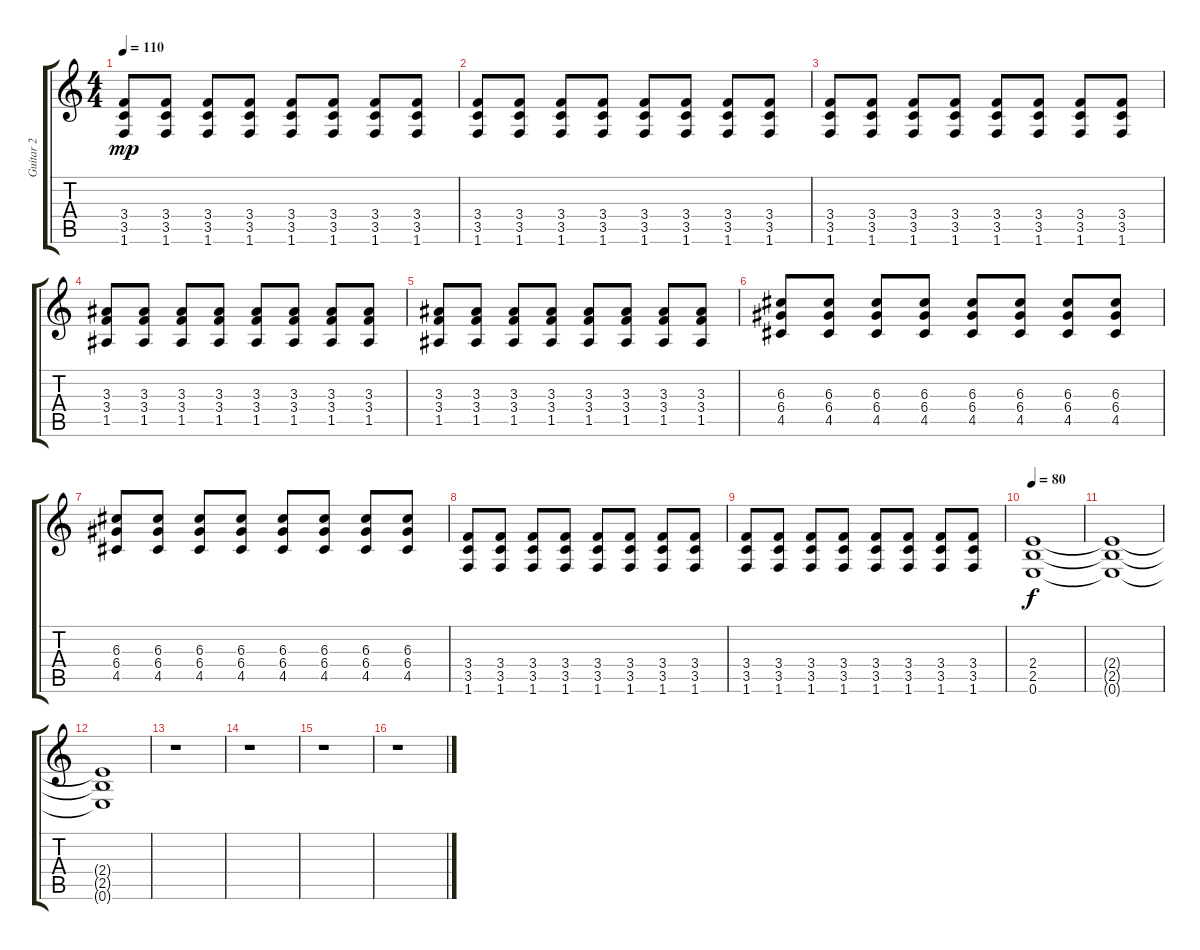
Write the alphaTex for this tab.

\track ("Guitar 2" "Guitar 2") {instrument overdrivenguitar}
\staff {score tabs}
\tuning (E4 B3 G3 D3 A2 E2) {hide}
\ts (4 4)
\tempo 110
\clef g2
\ks c
(3.4 3.5 1.6).8{dy mp} (3.4 3.5 1.6).8 (3.4 3.5 1.6).8 (3.4 3.5 1.6).8 (3.4 3.5 1.6).8 (3.4 3.5 1.6).8 (3.4 3.5 1.6).8 (3.4 3.5 1.6).8 |
(3.4 3.5 1.6).8 (3.4 3.5 1.6).8 (3.4 3.5 1.6).8 (3.4 3.5 1.6).8 (3.4 3.5 1.6).8 (3.4 3.5 1.6).8 (3.4 3.5 1.6).8 (3.4 3.5 1.6).8 |
(3.4 3.5 1.6).8 (3.4 3.5 1.6).8 (3.4 3.5 1.6).8 (3.4 3.5 1.6).8 (3.4 3.5 1.6).8 (3.4 3.5 1.6).8 (3.4 3.5 1.6).8 (3.4 3.5 1.6).8 |
(3.3 3.4 1.5).8 (3.3 3.4 1.5).8 (3.3 3.4 1.5).8 (3.3 3.4 1.5).8 (3.3 3.4 1.5).8 (3.3 3.4 1.5).8 (3.3 3.4 1.5).8 (3.3 3.4 1.5).8 |
(3.3 3.4 1.5).8 (3.3 3.4 1.5).8 (3.3 3.4 1.5).8 (3.3 3.4 1.5).8 (3.3 3.4 1.5).8 (3.3 3.4 1.5).8 (3.3 3.4 1.5).8 (3.3 3.4 1.5).8 |
(6.3 6.4 4.5).8 (6.3 6.4 4.5).8 (6.3 6.4 4.5).8 (6.3 6.4 4.5).8 (6.3 6.4 4.5).8 (6.3 6.4 4.5).8 (6.3 6.4 4.5).8 (6.3 6.4 4.5).8 |
(6.3 6.4 4.5).8 (6.3 6.4 4.5).8 (6.3 6.4 4.5).8 (6.3 6.4 4.5).8 (6.3 6.4 4.5).8 (6.3 6.4 4.5).8 (6.3 6.4 4.5).8 (6.3 6.4 4.5).8 |
(3.4 3.5 1.6).8 (3.4 3.5 1.6).8 (3.4 3.5 1.6).8 (3.4 3.5 1.6).8 (3.4 3.5 1.6).8 (3.4 3.5 1.6).8 (3.4 3.5 1.6).8 (3.4 3.5 1.6).8 |
(3.4 3.5 1.6).8 (3.4 3.5 1.6).8 (3.4 3.5 1.6).8 (3.4 3.5 1.6).8 (3.4 3.5 1.6).8 (3.4 3.5 1.6).8 (3.4 3.5 1.6).8 (3.4 3.5 1.6).8 |
\tempo 80
(2.4 2.5 0.6).1{dy f} |
(2.4{t} 2.5{t} 0.6{t}).1 |
(2.4{t} 2.5{t} 0.6{t}).1 |
r.1 |
r.1 |
r.1 |
r.1
